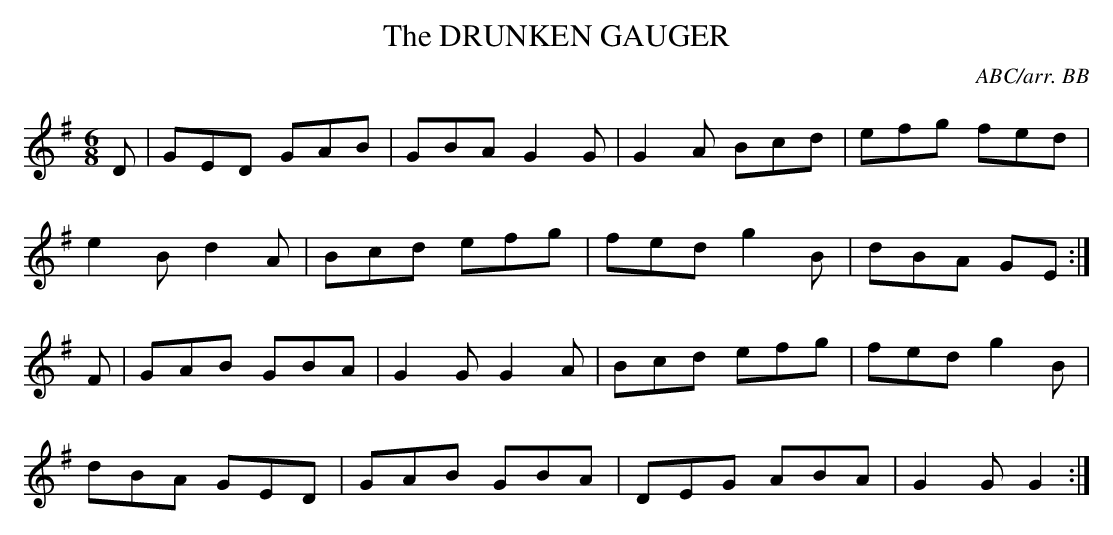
X:1
T:DRUNKEN GAUGER, The
C:ABC/arr. BB
to make this a standard 16/16 jig.
L:1/8
M:6/8
K:G
D|GED GAB|GBA G2G|G2A Bcd|efg fed|
e2B d2A|Bcd efg|fed g2B|dBA GE :|
F|GAB GBA|G2G G2A|Bcd efg|fed g2B|
dBA GED|GAB GBA|DEG ABA|G2G G2 :|
